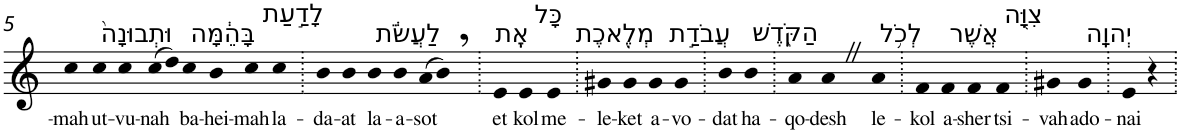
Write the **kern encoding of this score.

**kern	**text
*part1	*part1
*staff1	*staff1
*I"Piano	*
*I'Pno	*
!!LO:PB:g=z
*clefG2	*
*k[]	*
=5	=5
!	!LO:LY:b
4cc	-mah
!LO:TX:a:t=וּתְבוּנָה֙	!
!	!LO:LY:b
4cc	ut-
!	!LO:LY:b
4cc	-vu-
!	!LO:LY:b
(>8cc	-nah
8dd)	.
!LO:TX:a:t=בָּהֵ֔מָּה	!
!	!LO:LY:b
4cc	ba-
!	!LO:LY:b
4b	-hei-
!	!LO:LY:b
4cc	-mah
!LO:TX:a:t=לָדַ֣עַת	!
!	!LO:LY:b
4cc	la-
=6.	=6.
!	!LO:LY:b
4b	-da-
!	!LO:LY:b
4b	-at
!LO:TX:a:t=לַעֲשֹׂ֔ת	!
!	!LO:LY:b
4b	la-
!	!LO:LY:b
4b	-a-
!	!LO:LY:b
(>8a	-sot
8b,)	.
=7.	=7.
!LO:TX:a:t=אֶֽת	!
!	!LO:LY:b
4e	et
!LO:TX:a:t=כָּל	!
!	!LO:LY:b
4e	kol
!LO:TX:a:t=מְלֶ֖אכֶת	!
!	!LO:LY:b
4e	me-
=8.	=8.
!	!LO:LY:b
4g#X	-le-
!	!LO:LY:b
4g#	-ket
!LO:TX:a:t=עֲבֹדַ֣ת	!
!	!LO:LY:b
4g#	a-
!	!LO:LY:b
4g#	-vo-
=9.	=9.
!	!LO:LY:b
4b	-dat
!LO:TX:a:t=הַקֹּ֑דֶשׁ	!
!	!LO:LY:b
4b	ha-
=10.	=10.
!	!LO:LY:b
4a	-qo-
!	!LO:LY:b
4aZ	-desh
!LO:TX:a:t=לְכֹ֥ל	!
!	!LO:LY:b
4a	le-
=11.	=11.
!	!LO:LY:b
4f	-kol
!LO:TX:a:t=אֲשֶׁר	!
!	!LO:LY:b
4f	a-
!	!LO:LY:b
4f	-sher
!LO:TX:a:t=צִוָּ֖ה	!
!	!LO:LY:b
4f	tsi-
=12.	=12.
!	!LO:LY:b
4g#X	-vah
!LO:TX:a:t=יְהוָֽה	!
!	!LO:LY:b
4g#	ado-
=13.	=13.
!	!LO:LY:b
4e	-nai
4r	.
=.	=.
*-	*-
